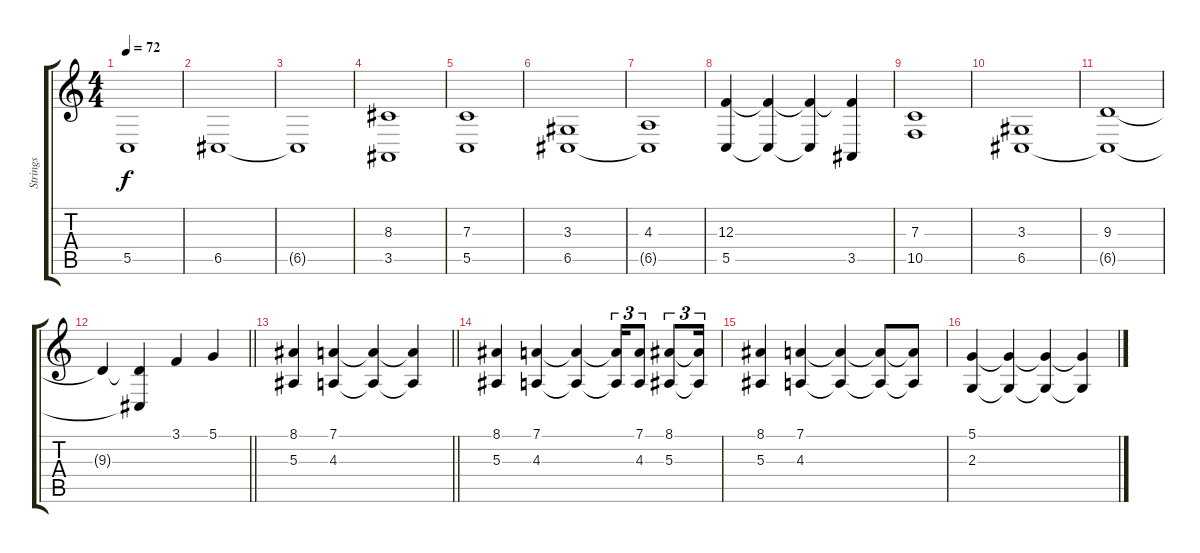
\track ("Strings" "Strings") {instrument stringensemble2}
\staff {score tabs}
\tuning (D4 A3 F3 C3 G2 C2) {hide}
\ts (4 4)
\tempo 72
\clef g2
\ks c
5.5.1{dy f} |
6.5.1 |
6.5{t}.1 |
(8.3 3.5).1 |
(7.3 5.5).1 |
(3.3 6.5).1 |
(4.3 6.5{t}).1 |
(12.3 5.5).4 (12.3{t} 5.5{t}).4 (12.3{t} 5.5{t}).4 (12.3{t} 3.5).4 |
(7.3 10.5).1 |
(3.3 6.5).1 |
(9.3 6.5{t}).1 |
\barLineRight lightlight
9.3{t}.4 (9.3{t} 6.5{t}).4 3.1.4 5.1.4 |
\barLineRight lightlight
(8.1 5.3).4 (7.1 4.3).4 (7.1{t} 4.3{t}).4 (7.1{t} 4.3{t}).4 |
(8.1 5.3).4 (7.1 4.3).4 (7.1{t} 4.3{t}).4 (7.1{t} 4.3{t}).16{tu (3 2)} (7.1 4.3).8{tu (3 2)} (8.1 5.3).8{tu (3 2)} (8.1{t} 5.3{t}).16{tu (3 2)} |
(8.1 5.3).4 (7.1 4.3).4 (7.1{t} 4.3{t}).4 (7.1{t} 4.3{t}).8 (7.1{t} 4.3{t}).8 |
(5.1 2.3).4 (5.1{t} 2.3{t}).4 (5.1{t} 2.3{t}).4 (5.1{t} 2.3{t}).4
